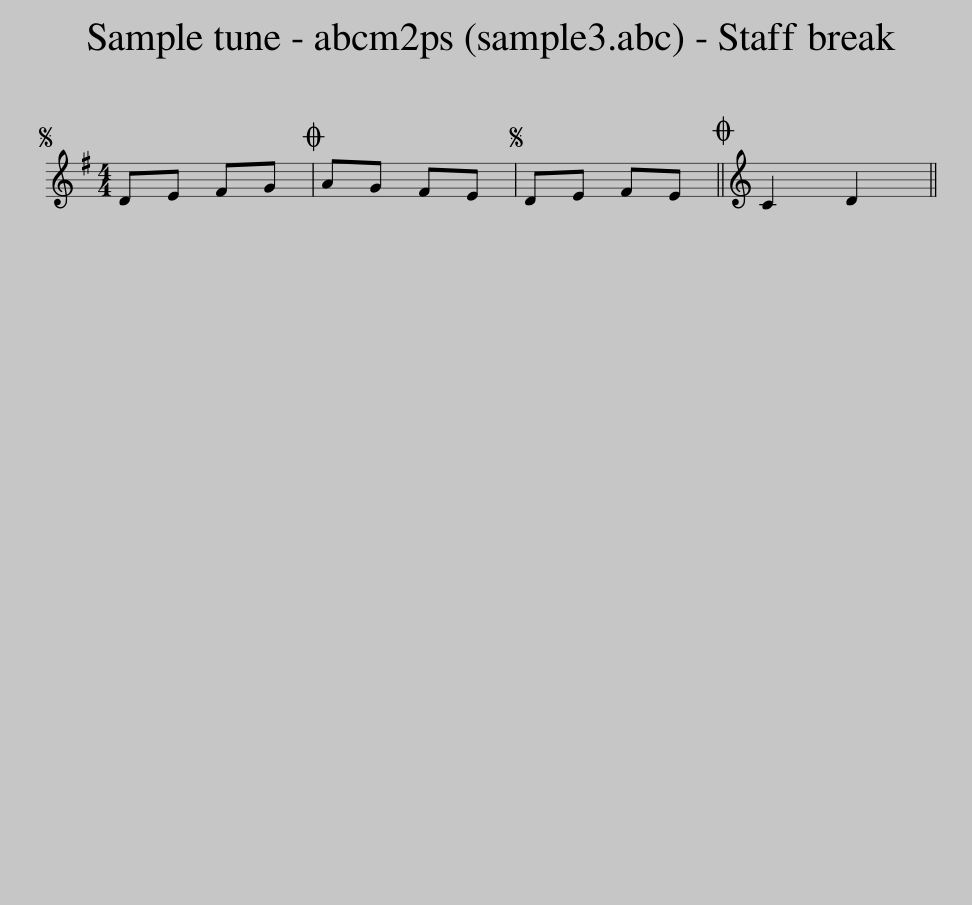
X:1
L:1/8
M:4/4
I:linebreak $
K:G
V:1 treble
V:1
S DE FG |O AG FE |S DE FE ||O C2 D2 || %4
